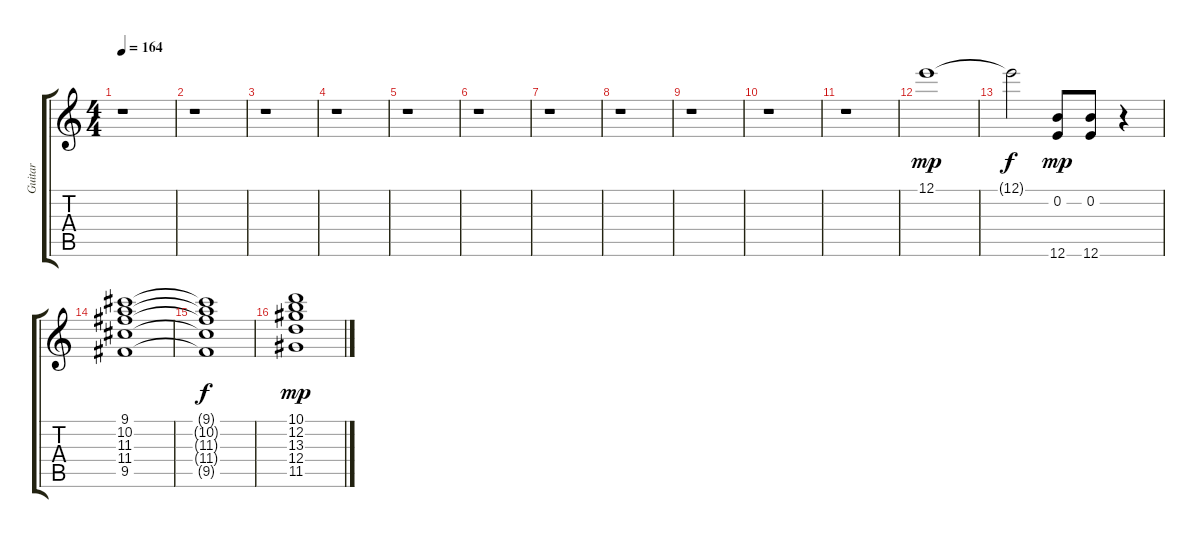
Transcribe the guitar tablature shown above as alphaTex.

\track ("Guitar" "Guitar") {instrument distortionguitar}
\staff {score tabs}
\tuning (E4 B3 G3 D3 A2 E2) {hide}
\ts (4 4)
\tempo 164
\clef g2
\ks c
r.1{dy mp} |
r.1 |
r.1 |
r.1 |
r.1 |
r.1 |
r.1 |
r.1 |
r.1 |
r.1 |
r.1 |
12.1.1 |
12.1{t}.2{dy f} (0.2 12.6).8{dy mp} (0.2 12.6).8 r.4 |
(9.1 10.2 11.3 11.4 9.5).1 |
(9.1{t} 10.2{t} 11.3{t} 11.4{t} 9.5{t}).1{dy f} |
(10.1 12.2 13.3 12.4 11.5).1{dy mp}
